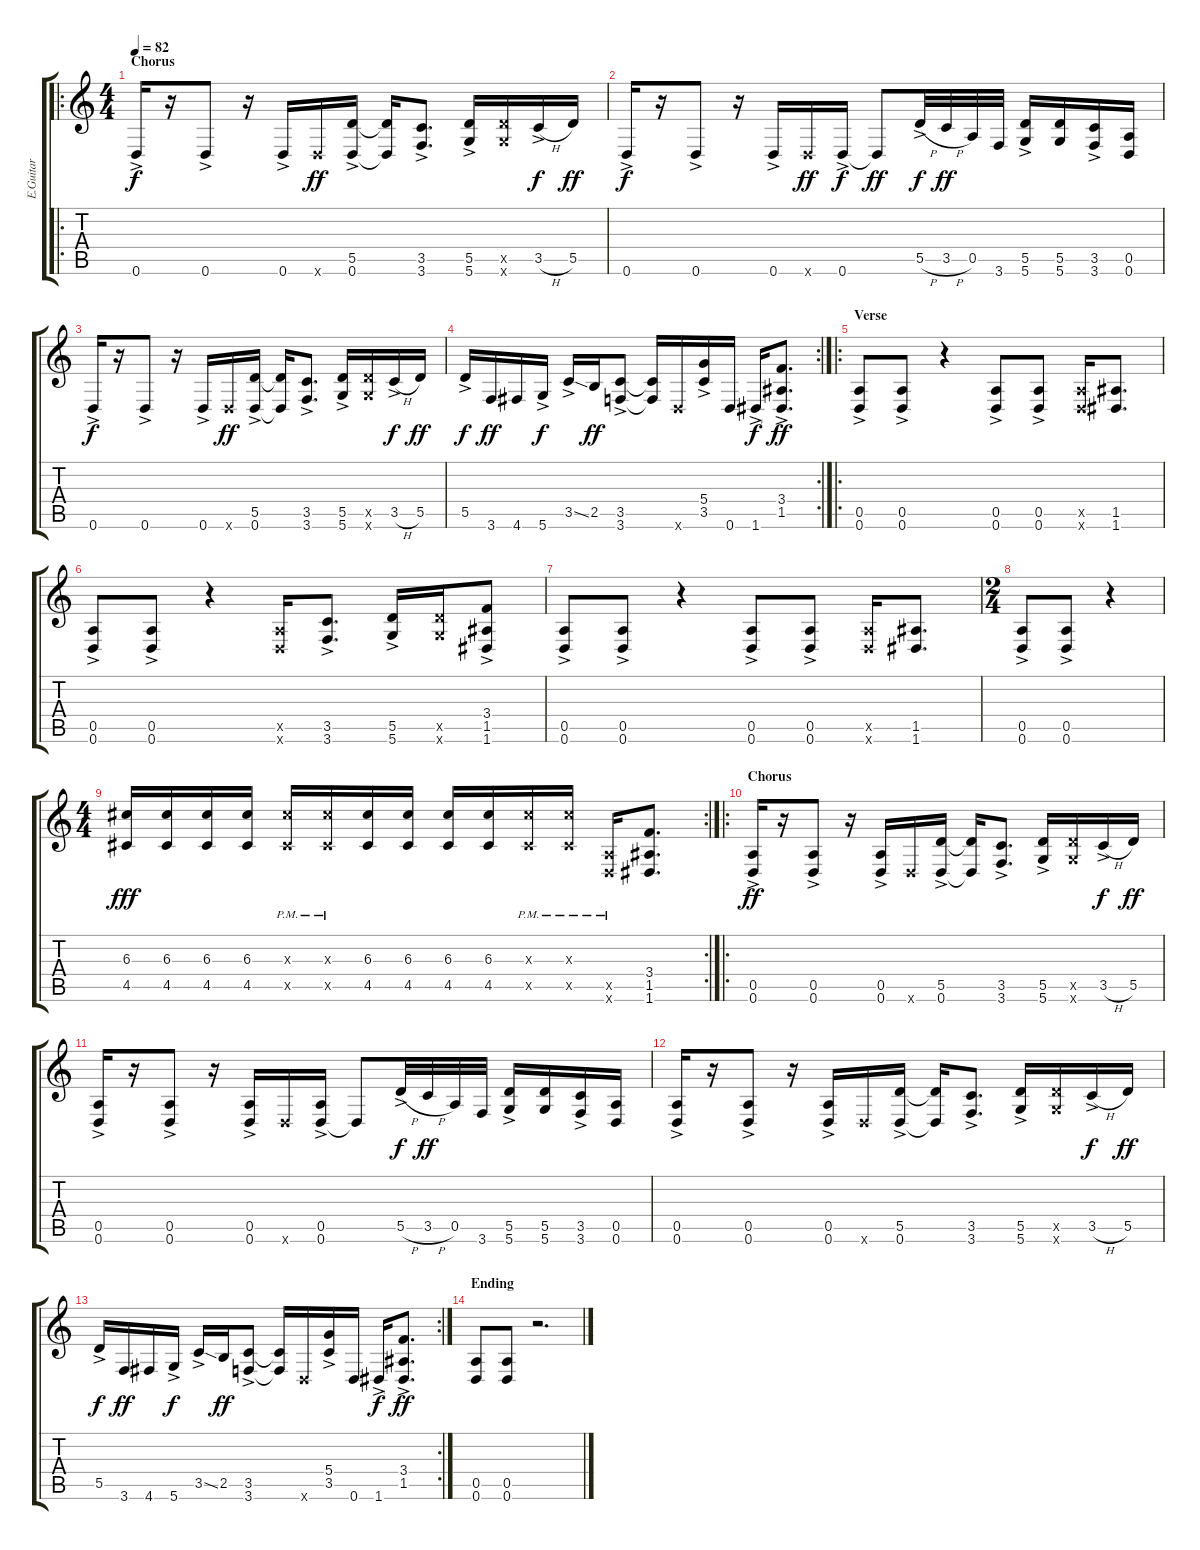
\track ("E.Guitar" "E.Guitar") {instrument distortionguitar}
\staff {score tabs}
\tuning (E4 B3 G3 D3 A2 D2) {hide}
\ro
\ts (4 4)
\section ("" "Chorus")
\tempo 82
\clef g2
\ks c
0.6{ac}.16{dy f instrument distortionguitar} r.16 0.6{ac}.8 r.16 0.6{ac}.16 0.6{x}.16{dy ff} (5.5 0.6{ac}).16 (5.5{t} 0.6{t}).16 (3.5 3.6{ac}).8{d} (5.5 5.6{ac}).16 (5.5{x} 5.6{x}).16 3.5{h ac}.16{dy f} 5.5.16{dy ff} |
0.6{ac}.16{dy f} r.16 0.6{ac}.8 r.16 0.6{ac}.16 0.6{x}.16{dy ff} 0.6{ac}.16{dy f} 0.6{t}.8{dy ff} 5.5{h ac}.32{dy f} 3.5{h}.32{dy ff} 0.5.32 3.6.32 (5.5 5.6{ac}).16 (5.5 5.6).16 (3.5 3.6{ac}).16 (0.5 0.6).16 |
0.6{ac}.16{dy f} r.16 0.6{ac}.8 r.16 0.6{ac}.16 0.6{x}.16{dy ff} (5.5 0.6{ac}).16 (5.5{t} 0.6{t}).16 (3.5 3.6{ac}).8{d} (5.5 5.6{ac}).16 (5.5{x} 5.6{x}).16 3.5{h ac}.16{dy f} 5.5.16{dy ff} |
\rc 2
5.5{ac}.16{dy f} 3.6.16{dy ff} 4.6.16 5.6{ac}.16{dy f} 3.5{ss ac}.16 2.5.16{dy ff} (3.5 3.6{ac}).8 (3.5{t} 3.6{t}).16 0.6{x}.16 (5.4 3.5{ac}).16 0.6.16 1.6{ac}.16{dy f} (3.4 1.5{ac} 1.6{t}).8{d dy ff} |
\ro
\section ("" "Verse")
(0.5 0.6{ac}).8 (0.5 0.6{ac}).8 r.4 (0.5 0.6{ac}).8 (0.5 0.6{ac}).8 (0.5{x} 0.6{x}).16 (1.5 1.6).8{d} |
(0.5 0.6{ac}).8 (0.5 0.6{ac}).8 r.4 (0.5{x} 0.6{x}).16 (3.5 3.6{ac}).8{d} (5.5 5.6{ac}).16 (5.5{x} 5.6{x}).16 (3.4 1.5{ac} 1.6).8 |
(0.5 0.6{ac}).8 (0.5 0.6{ac}).8 r.4 (0.5 0.6{ac}).8 (0.5 0.6{ac}).8 (0.5{x} 0.6{x}).16 (1.5 1.6).8{d} |
\ts (2 4)
(0.5 0.6{ac}).8 (0.5 0.6{ac}).8 r.4 |
\rc 2
\ts (4 4)
(6.3 4.5).16{dy fff} (6.3 4.5).16 (6.3 4.5).16 (6.3 4.5).16 (6.3{pm x} 4.5{pm x}).16 (6.3{pm x} 4.5{pm x}).16 (6.3 4.5).16 (6.3 4.5).16 (6.3 4.5).16 (6.3 4.5).16 (6.3{pm x} 4.5{pm x}).16 (6.3{pm x} 4.5{pm x}).16 (0.5{pm x} 0.6{pm x}).16 (3.4 1.5 1.6).8{d} |
\ro
\section ("" "Chorus")
(0.5 0.6{ac}).16{dy ff} r.16 (0.5 0.6{ac}).8 r.16 (0.5 0.6{ac}).16 0.6{x}.16 (5.5 0.6{ac}).16 (5.5{t} 0.6{t}).16 (3.5 3.6{ac}).8{d} (5.5 5.6{ac}).16 (5.5{x} 5.6{x}).16 3.5{h ac}.16{dy f} 5.5.16{dy ff} |
(0.5 0.6{ac}).16 r.16 (0.5 0.6{ac}).8 r.16 (0.5 0.6{ac}).16 0.6{x}.16 (0.5 0.6{ac}).16 0.6{t}.8 5.5{h ac}.32{dy f} 3.5{h}.32{dy ff} 0.5.32 3.6.32 (5.5 5.6{ac}).16 (5.5 5.6).16 (3.5 3.6{ac}).16 (0.5 0.6).16 |
(0.5 0.6{ac}).16 r.16 (0.5 0.6{ac}).8 r.16 (0.5 0.6{ac}).16 0.6{x}.16 (5.5 0.6{ac}).16 (5.5{t} 0.6{t}).16 (3.5 3.6{ac}).8{d} (5.5 5.6{ac}).16 (5.5{x} 5.6{x}).16 3.5{h ac}.16{dy f} 5.5.16{dy ff} |
\rc 2
5.5{ac}.16{dy f} 3.6.16{dy ff} 4.6.16 5.6{ac}.16{dy f} 3.5{ss ac}.16 2.5.16{dy ff} (3.5 3.6{ac}).8 (3.5{t} 3.6{t}).16 0.6{x}.16 (5.4 3.5{ac}).16 0.6.16 1.6{ac}.16{dy f} (3.4 1.5{ac} 1.6{t}).8{d dy ff} |
\section ("" "Ending")
(0.5 0.6).8 (0.5 0.6).8 r.2{d}
